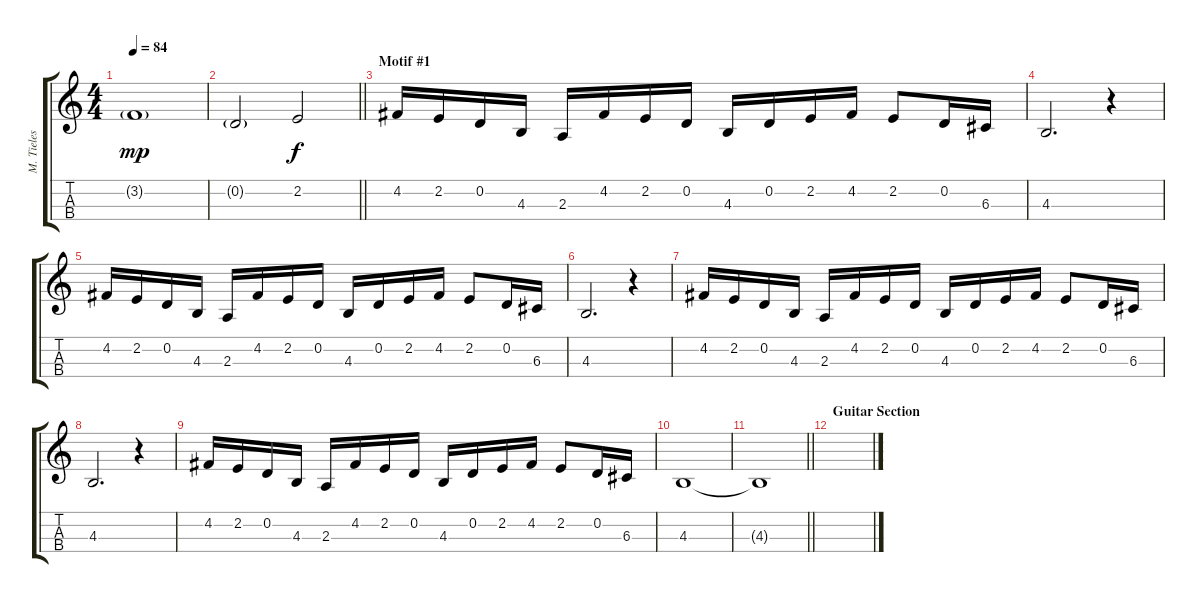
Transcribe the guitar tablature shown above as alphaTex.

\track ("M. Tieles - Viola" "M. Tieles ") {instrument viola}
\staff {score tabs}
\tuning (A4 D4 G3 C3) {hide}
\ts (4 4)
\tempo 84
\clef g2
\ks c
3.2{g}.1{dy mp} |
\barLineRight lightlight
0.2{g}.2 2.2.2{dy f} |
\section ("" "Motif #1")
4.2.16 2.2.16 0.2.16 4.3.16 2.3.16 4.2.16 2.2.16 0.2.16 4.3.16 0.2.16 2.2.16 4.2.16 2.2.8 0.2.16 6.3.16 |
4.3.2{d} r.4 |
4.2.16 2.2.16 0.2.16 4.3.16 2.3.16 4.2.16 2.2.16 0.2.16 4.3.16 0.2.16 2.2.16 4.2.16 2.2.8 0.2.16 6.3.16 |
4.3.2{d} r.4 |
4.2.16 2.2.16 0.2.16 4.3.16 2.3.16 4.2.16 2.2.16 0.2.16 4.3.16 0.2.16 2.2.16 4.2.16 2.2.8 0.2.16 6.3.16 |
4.3.2{d} r.4 |
4.2.16 2.2.16 0.2.16 4.3.16 2.3.16 4.2.16 2.2.16 0.2.16 4.3.16 0.2.16 2.2.16 4.2.16 2.2.8 0.2.16 6.3.16 |
4.3.1{volume 4} |
\barLineRight lightlight
4.3{t}.1{volume 10} |
\section ("" "Guitar Section")
